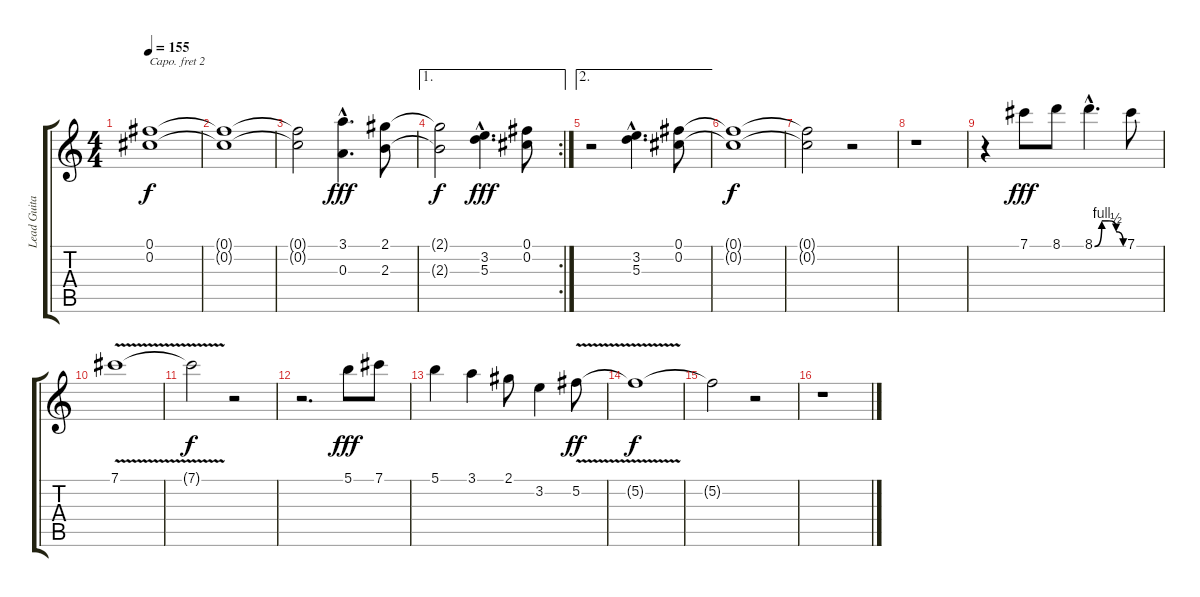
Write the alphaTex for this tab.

\track ("Lead Guitar" "Lead Guita") {instrument distortionguitar}
\staff {score tabs}
\capo 2
\tuning (E4 B3 G3 D3 A2 E2) {hide}
\ts (4 4)
\tempo 155
\clef g2
\ks c
(0.1 0.2).1{dy f instrument distortionguitar} |
(0.1{t} 0.2{t}).1 |
(0.1{t} 0.2{t}).2 (3.1{hac} 0.3{hac}).4{d dy fff} (2.1 2.3).8 |
\ae 1
\rc 2
(2.1{t} 2.3{t}).2{dy f} (3.2{hac} 5.3{hac}).4{d dy fff} (0.1 0.2).8 |
\ae 2
r.2 (3.2{hac} 5.3{hac}).4{d} (0.1 0.2).8 |
(0.1{t} 0.2{t}).1{dy f} |
(0.1{t} 0.2{t}).2 r.2 |
r.1 |
r.4 7.1.8{dy fff} 8.1.8 8.1{be (custom 0 0 15 4 30 4 45 2 60 0) hac}.4{d} 7.1.8 |
7.1{v}.1 |
7.1{t}.2{dy f} r.2 |
r.2{d} 5.1.8{dy fff} 7.1.8 |
5.1.4 3.1.4 2.1.8 3.2.4 5.2{v}.8{dy ff} |
5.2{t}.1{dy f} |
5.2{t}.2 r.2 |
r.1
